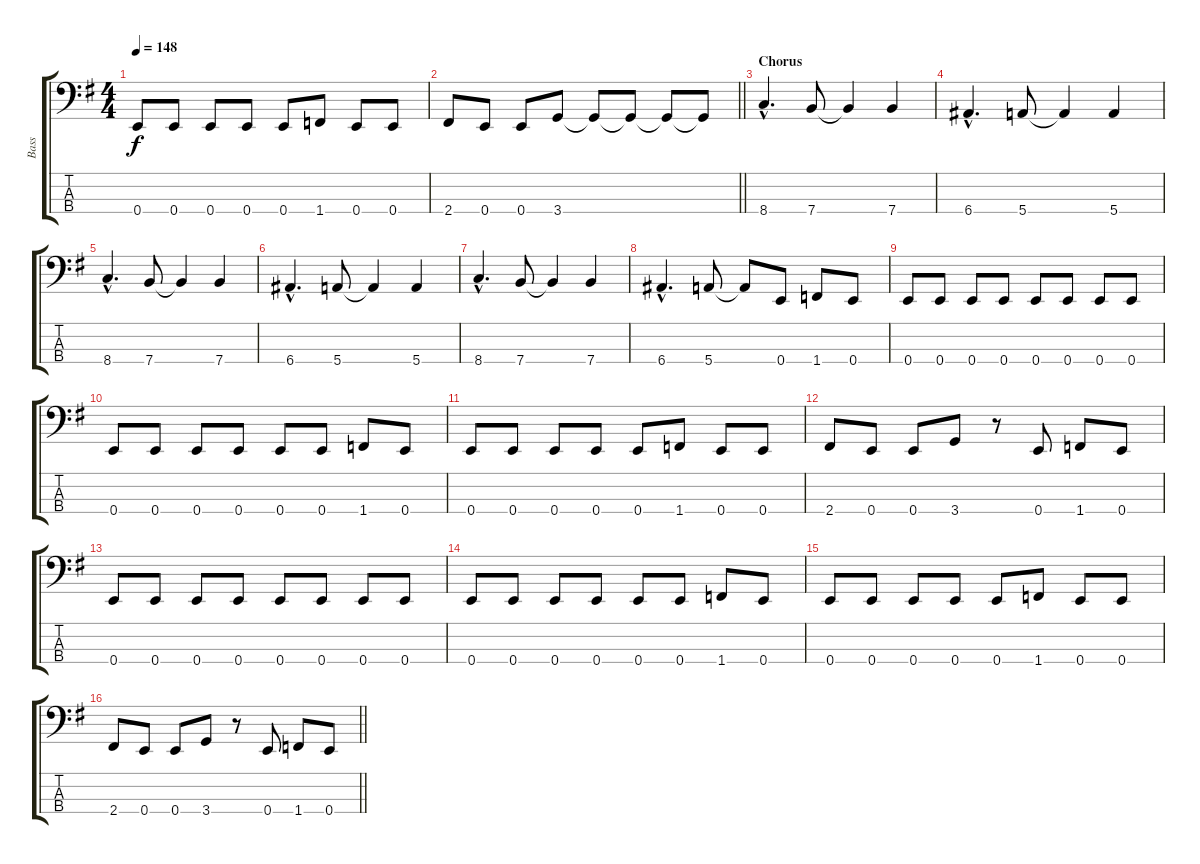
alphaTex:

\track ("Bass" "Bass") {instrument electricbasspick}
\staff {score tabs}
\tuning (G2 D2 A1 E1) {hide}
\ts (4 4)
\tempo 148
\clef f4
\ks g
0.4.8{dy f} 0.4.8 0.4.8 0.4.8 0.4.8 1.4.8 0.4.8 0.4.8 |
\barLineRight lightlight
2.4.8 0.4.8 0.4.8 3.4.8 3.4{t}.8 3.4{t}.8 3.4{t}.8 3.4{t}.8 |
\section ("" "Chorus")
8.4{hac}.4{d} 7.4.8 7.4{t}.4 7.4.4 |
6.4{hac}.4{d} 5.4.8 5.4{t}.4 5.4.4 |
8.4{hac}.4{d} 7.4.8 7.4{t}.4 7.4.4 |
6.4{hac}.4{d} 5.4.8 5.4{t}.4 5.4.4 |
8.4{hac}.4{d} 7.4.8 7.4{t}.4 7.4.4 |
6.4{hac}.4{d} 5.4.8 5.4{t}.8 0.4.8 1.4.8 0.4.8 |
0.4.8 0.4.8 0.4.8 0.4.8 0.4.8 0.4.8 0.4.8 0.4.8 |
0.4.8 0.4.8 0.4.8 0.4.8 0.4.8 0.4.8 1.4.8 0.4.8 |
0.4.8 0.4.8 0.4.8 0.4.8 0.4.8 1.4.8 0.4.8 0.4.8 |
2.4.8 0.4.8 0.4.8 3.4.8 r.8 0.4.8 1.4.8 0.4.8 |
0.4.8 0.4.8 0.4.8 0.4.8 0.4.8 0.4.8 0.4.8 0.4.8 |
0.4.8 0.4.8 0.4.8 0.4.8 0.4.8 0.4.8 1.4.8 0.4.8 |
0.4.8 0.4.8 0.4.8 0.4.8 0.4.8 1.4.8 0.4.8 0.4.8 |
\barLineRight lightlight
2.4.8 0.4.8 0.4.8 3.4.8 r.8 0.4.8 1.4.8 0.4.8
